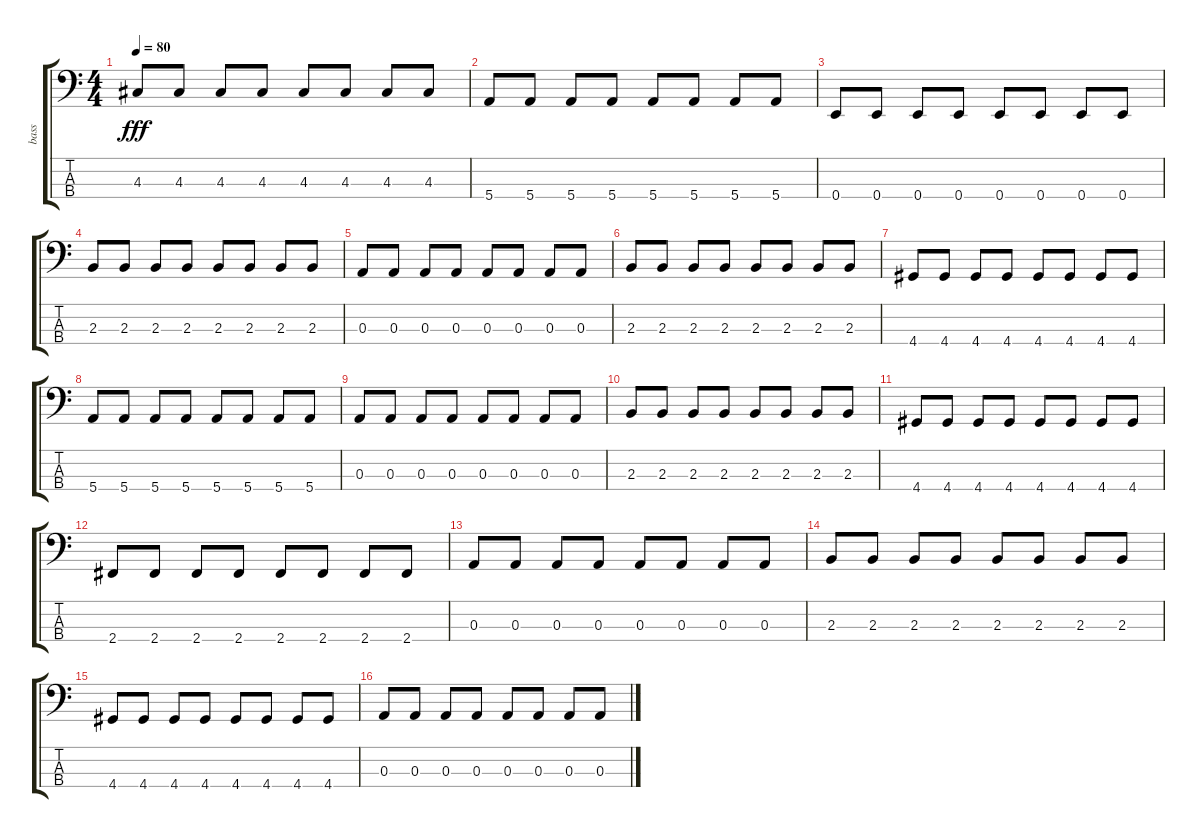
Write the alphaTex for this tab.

\track ("bass" "bass") {instrument electricbassfinger}
\staff {score tabs}
\tuning (G2 D2 A1 E1) {hide}
\ts (4 4)
\tempo 80
\clef f4
\ks c
4.3.8{dy fff} 4.3.8 4.3.8 4.3.8 4.3.8 4.3.8 4.3.8 4.3.8 |
5.4.8 5.4.8 5.4.8 5.4.8 5.4.8 5.4.8 5.4.8 5.4.8 |
0.4.8 0.4.8 0.4.8 0.4.8 0.4.8 0.4.8 0.4.8 0.4.8 |
2.3.8 2.3.8 2.3.8 2.3.8 2.3.8 2.3.8 2.3.8 2.3.8 |
0.3.8 0.3.8 0.3.8 0.3.8 0.3.8 0.3.8 0.3.8 0.3.8 |
2.3.8 2.3.8 2.3.8 2.3.8 2.3.8 2.3.8 2.3.8 2.3.8 |
4.4.8 4.4.8 4.4.8 4.4.8 4.4.8 4.4.8 4.4.8 4.4.8 |
5.4.8 5.4.8 5.4.8 5.4.8 5.4.8 5.4.8 5.4.8 5.4.8 |
0.3.8 0.3.8 0.3.8 0.3.8 0.3.8 0.3.8 0.3.8 0.3.8 |
2.3.8 2.3.8 2.3.8 2.3.8 2.3.8 2.3.8 2.3.8 2.3.8 |
4.4.8 4.4.8 4.4.8 4.4.8 4.4.8 4.4.8 4.4.8 4.4.8 |
2.4.8 2.4.8 2.4.8 2.4.8 2.4.8 2.4.8 2.4.8 2.4.8 |
0.3.8 0.3.8 0.3.8 0.3.8 0.3.8 0.3.8 0.3.8 0.3.8 |
2.3.8 2.3.8 2.3.8 2.3.8 2.3.8 2.3.8 2.3.8 2.3.8 |
4.4.8 4.4.8 4.4.8 4.4.8 4.4.8 4.4.8 4.4.8 4.4.8 |
0.3.8 0.3.8 0.3.8 0.3.8 0.3.8 0.3.8 0.3.8 0.3.8
